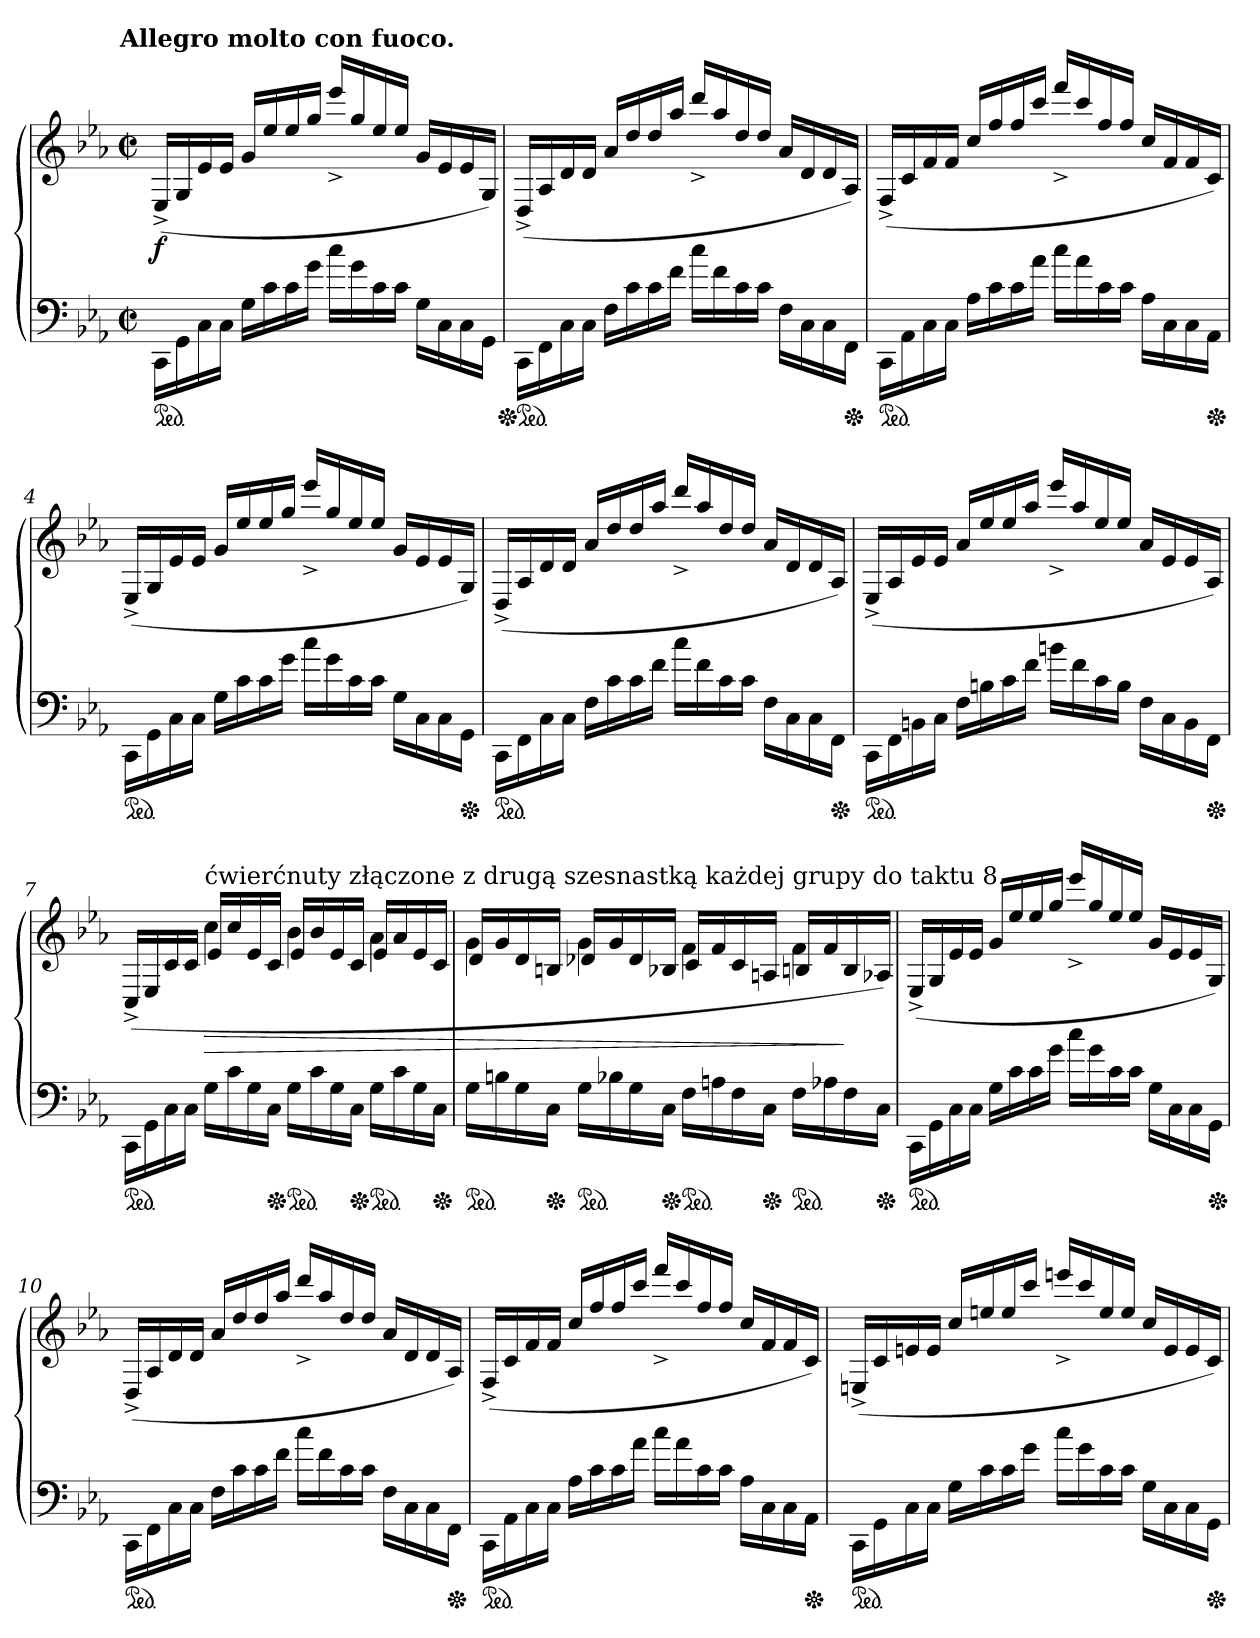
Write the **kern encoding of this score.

**kern	**kern	**dynam
*part1	*part1	*part1
*staff2	*staff1	*staff1/2
*clefF4	*clefG2	*
*k[b-e-a-]	*k[b-e-a-]	*
!!LO:TX:omd:t=Allegro molto con fuoco.
*M2/2	*M2/2	*
*met(c|)	*met(c|)	*
*MM132	*MM132	*
*ped	*	*
=1	=1	=1
16CC\LL	(>16E-^</LL	f
16GG\	16G/	.
16C	16e-	.
16CJJ	16e-JJ	.
16GLL	16g/LL	.
16c	16ee-	.
16c	16ee-	.
16g\JJ	16gg/JJ	.
16cc\LL	16eee-^</LL	.
16g\	16gg/	.
16c\	16ee-/	.
16c\JJ	16ee-/JJ	.
16G\LL	16gLL	.
16C	16e-	.
16C	16e-	.
16GG\JJ	16G/JJ)	.
=2	=2	=2
*Xped	*	*
*ped	*	*
16CC\LL	(>16D^</LL	.
16FF\	16A-/	.
16C	16d	.
16CJJ	16dJJ	.
16FLL	16a-/LL	.
16c	16dd	.
16c	16dd	.
16f\JJ	16aa-/JJ	.
16cc\LL	16ddd^</LL	.
16f\	16aa-/	.
16c\	16dd/	.
16c\JJ	16dd/JJ	.
16F\LL	16a-/LL	.
16C	16d	.
16C	16d	.
*Xped	*	*
16FF\JJ	16A-/JJ)	.
=3	=3	=3
*ped	*	*
16CC\LL	(>16F^/LL	.
16AA-	16c	.
16C	16f	.
16CJJ	16fJJ	.
16A-\LL	16cc/LL	.
16c	16ff	.
16c	16ff	.
16a-\JJ	16ccc/JJ	.
16cc\LL	16fff^</LL	.
16a-\	16ccc/	.
16c\	16ff/	.
16c\JJ	16ff/JJ	.
16A-\LL	16ccLL	.
16C	16f	.
16C	16f	.
*Xped	*	*
16AA-JJ	16cJJ)	.
=4	=4	=4
*ped	*	*
16CC\LL	(>16E-^/LL	.
16GG\	16G/	.
16C	16e-	.
16CJJ	16e-JJ	.
16GLL	16g/LL	.
16c	16ee-	.
16c	16ee-	.
16g\JJ	16gg/JJ	.
16cc\LL	16eee-^</LL	.
16g\	16gg/	.
16c\	16ee-/	.
16c\JJ	16ee-/JJ	.
16G\LL	16gLL	.
16C	16e-	.
16C	16e-	.
*Xped	*	*
16GG\JJ	16G/JJ)	.
=5	=5	=5
*ped	*	*
16CC\LL	(>16D^</LL	.
16FF\	16A-/	.
16C	16d	.
16CJJ	16dJJ	.
16FLL	16a-/LL	.
16c	16dd	.
16c	16dd	.
16f\JJ	16aa-/JJ	.
16cc\LL	16ddd^</LL	.
16f\	16aa-/	.
16c\	16dd/	.
16c\JJ	16dd/JJ	.
16F\LL	16a-LL	.
16C	16d	.
16C	16d	.
*Xped	*	*
16FF\JJ	16A-/JJ)	.
=6	=6	=6
*ped	*	*
16CC\LL	(>16E-^/LL	.
16FF\	16A-/	.
16BBn	16e-	.
16CJJ	16e-JJ	.
16FLL	16a-/LL	.
16Bn	16ee-	.
16c	16ee-	.
16f\JJ	16aa-/JJ	.
16bn\LL	16eee-^</LL	.
16f\	16aa-/	.
16c\	16ee-/	.
16B\JJ	16ee-/JJ	.
16F\LL	16a-LL	.
16C	16e-	.
16BB	16e-	.
*Xped	*	*
16FFJJ	16A-JJ)	.
=7	=7	=7
*	*^	*
*ped	*	*	*
16CC\LL	4ryy	(>16C^/LL	.
16GG\	.	16E-/	.
16C	.	16c	.
16CJJ	.	16cJJ	.
!	!LO:TX:a:t=ćwierćnuty złączone z drugą szesnastką każdej grupy do taktu 8.	!	!
16GLL	4cc\	16e-/LL	>
16c	.	16cc	.
16G	.	16e-	.
*Xped	*	*	*
16CJJ	.	16cJJ	.
*ped	*	*	*
16GLL	4b-\	16e-/LL	.
16c	.	16b-	.
16G	.	16e-	.
*Xped	*	*	*
16CJJ	.	16cJJ	.
*ped	*	*	*
16GLL	4a-\	16e-/LL	.
16c	.	16a-	.
16G	.	16e-	.
*Xped	*	*	*
16CJJ	.	16cJJ	.
=8	=8	=8	=8
*ped	*	*	*
16GLL	4g\	16d/LL	.
16Bn	.	16g	.
16G	.	16d	.
*Xped	*	*	*
16CJJ	.	16BnJJ	.
*ped	*	*	*
16GLL	4g\	16d-X/LL	.
16B-X	.	16g	.
16G	.	16d-	.
*Xped	*	*	*
16CJJ	.	16B-XJJ	.
*ped	*	*	*
16FLL	4f\	16c/LL	.
16An	.	16f	.
16F	.	16c	.
*Xped	*	*	*
16CJJ	.	16AnJJ	.
*ped	*	*	*
16FLL	4f\	16Bn/LL	.
16A-X	.	16f	.
16F	.	16B	]
*Xped	*	*	*
16CJJ	.	16A-XJJ)	.
*	*v	*v	*
=9	=9	=9
*ped	*	*
16CC\LL	(>16E-^/LL	.
16GG\	16G/	.
16C	16e-	.
16CJJ	16e-JJ	.
16GLL	16g/LL	.
16c	16ee-	.
16c	16ee-	.
16g\JJ	16gg/JJ	.
16cc\LL	16eee-^</LL	.
16g\	16gg/	.
16c\	16ee-/	.
16c\JJ	16ee-/JJ	.
16G\LL	16gLL	.
16C	16e-	.
16C	16e-	.
*Xped	*	*
16GG\JJ	16G/JJ)	.
=10	=10	=10
*ped	*	*
16CC\LL	(>16D^/LL	.
16FF\	16A-/	.
16C	16d	.
16CJJ	16dJJ	.
16FLL	16a-/LL	.
16c	16dd	.
16c	16dd	.
16f\JJ	16aa-/JJ	.
16cc\LL	16ddd^</LL	.
16f\	16aa-/	.
16c\	16dd/	.
16c\JJ	16dd/JJ	.
16F\LL	16a-LL	.
16C	16d	.
16C	16d	.
*Xped	*	*
16FF\JJ	16A-/JJ)	.
=11	=11	=11
*ped	*	*
16CC\LL	(>16F^/LL	.
16AA-\	16c/	.
16C	16f	.
16CJJ	16fJJ	.
16A-LL	16cc/LL	.
16c	16ff	.
16c	16ff	.
16a-\JJ	16ccc/JJ	.
16cc\LL	16fff^</LL	.
16a-\	16ccc/	.
16c\	16ff/	.
16c\JJ	16ff/JJ	.
16A-\LL	16ccLL	.
16C	16f	.
16C	16f	.
*Xped	*	*
16AA-JJ	16cJJ)	.
=12	=12	=12
*ped	*	*
16CC\LL	(>16En^/LL	.
16GG\	16c/	.
16C	16en	.
16CJJ	16eJJ	.
16GLL	16cc/LL	.
16c	16een	.
16c	16ee	.
16g\JJ	16ccc/JJ	.
16cc\LL	16eeen^</LL	.
16g\	16ccc/	.
16c\	16ee/	.
16c\JJ	16ee/JJ	.
16G\LL	16ccLL	.
16C	16e	.
16C	16e	.
*Xped	*	*
16GGJJ	16cJJ)	.
=	=	=
*-	*-	*-
